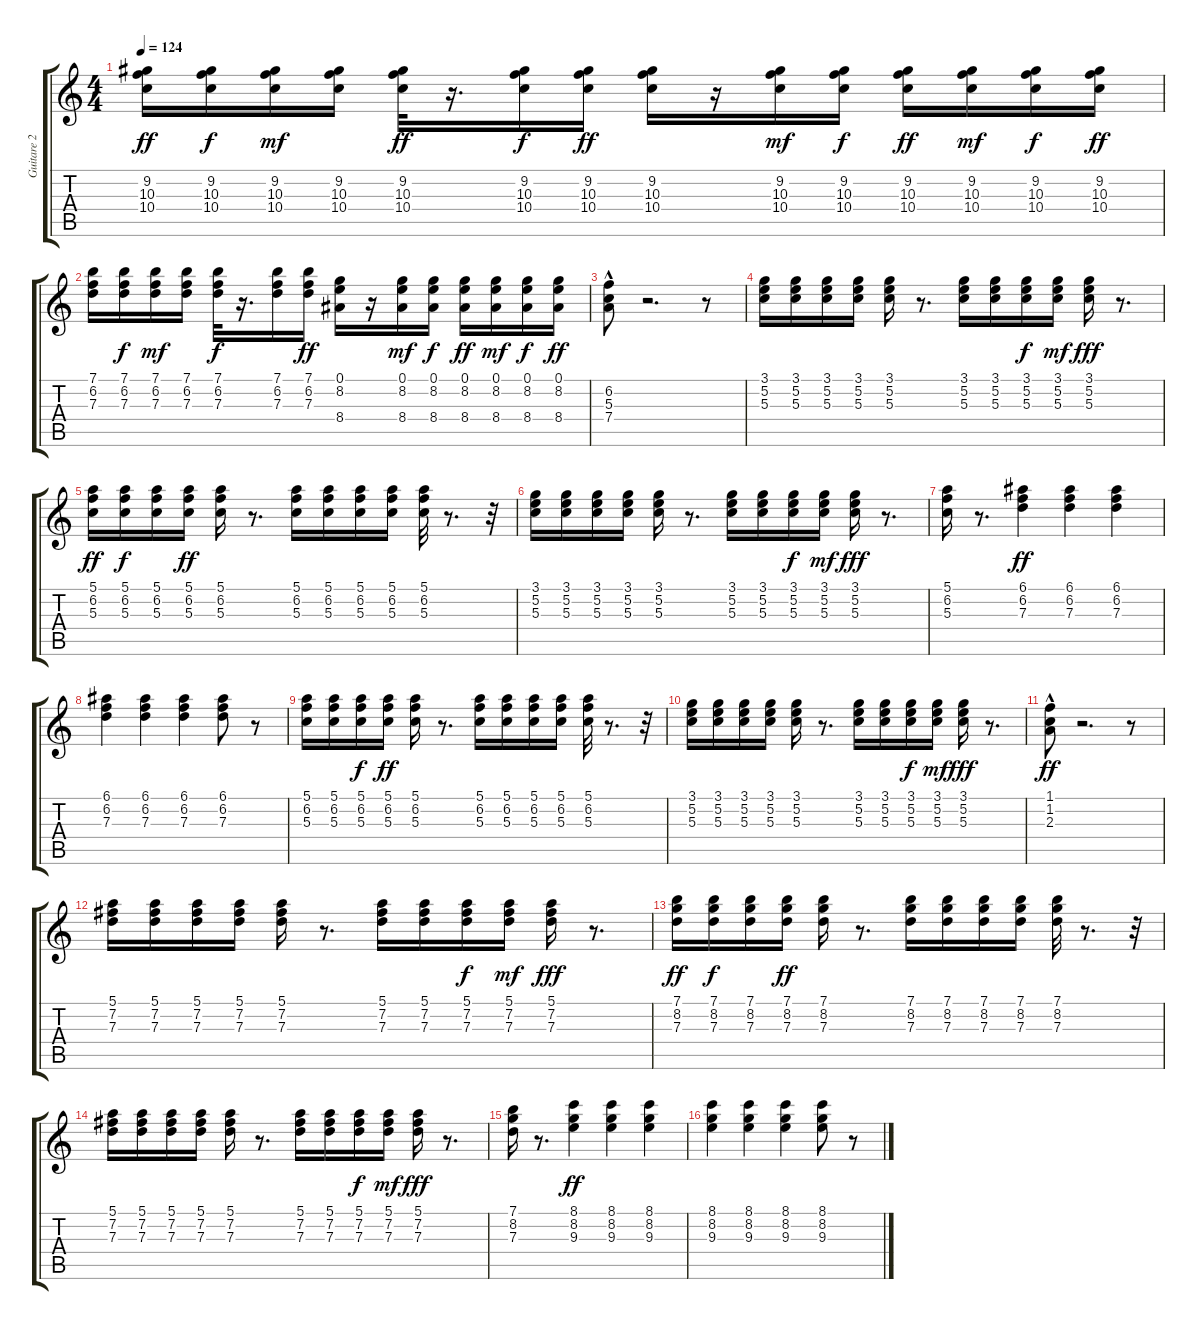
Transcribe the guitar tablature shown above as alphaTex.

\track ("Guitare 2" "Guitare 2") {instrument acousticguitarsteel}
\staff {score tabs}
\tuning (E4 B3 G3 D3 A2 E2) {hide}
\ts (4 4)
\tempo 124
\clef g2
\ks c
(9.2 10.3 10.4).16{dy ff} (9.2 10.3 10.4).16{dy f} (9.2 10.3 10.4).16{dy mf} (9.2 10.3 10.4).16 (9.2 10.3 10.4).32{dy ff} r.16{d} (9.2 10.3 10.4).16{dy f} (9.2 10.3 10.4).16{dy ff} (9.2 10.3 10.4).16 r.16 (9.2 10.3 10.4).16{dy mf} (9.2 10.3 10.4).16{dy f} (9.2 10.3 10.4).16{dy ff} (9.2 10.3 10.4).16{dy mf} (9.2 10.3 10.4).16{dy f} (9.2 10.3 10.4).16{dy ff} |
(7.1 6.2 7.3).16 (7.1 6.2 7.3).16{dy f} (7.1 6.2 7.3).16{dy mf} (7.1 6.2 7.3).16 (7.1 6.2 7.3).32{dy f} r.16{d} (7.1 6.2 7.3).16 (7.1 6.2 7.3).16{dy ff} (0.1 8.2 8.4).16 r.16 (0.1 8.2 8.4).16{dy mf} (0.1 8.2 8.4).16{dy f} (0.1 8.2 8.4).16{dy ff} (0.1 8.2 8.4).16{dy mf} (0.1 8.2 8.4).16{dy f} (0.1 8.2 8.4).16{dy ff} |
(6.2 5.3 7.4{hac}).8 r.2{d} r.8 |
(3.1 5.2 5.3).16 (3.1 5.2 5.3).16 (3.1 5.2 5.3).16 (3.1 5.2 5.3).16 (3.1 5.2 5.3).16 r.8{d} (3.1 5.2 5.3).16 (3.1 5.2 5.3).16 (3.1 5.2 5.3).16{dy f} (3.1 5.2 5.3).16{dy mf} (3.1 5.2 5.3).16{dy fff} r.8{d} |
(5.1 6.2 5.3).16{dy ff} (5.1 6.2 5.3).16{dy f} (5.1 6.2 5.3).16 (5.1 6.2 5.3).16{dy ff} (5.1 6.2 5.3).16 r.8{d} (5.1 6.2 5.3).16 (5.1 6.2 5.3).16 (5.1 6.2 5.3).16 (5.1 6.2 5.3).16 (5.1 6.2 5.3).32 r.8{d} r.32 |
(3.1 5.2 5.3).16 (3.1 5.2 5.3).16 (3.1 5.2 5.3).16 (3.1 5.2 5.3).16 (3.1 5.2 5.3).16 r.8{d} (3.1 5.2 5.3).16 (3.1 5.2 5.3).16 (3.1 5.2 5.3).16{dy f} (3.1 5.2 5.3).16{dy mf} (3.1 5.2 5.3).16{dy fff} r.8{d} |
(5.1 6.2 5.3).16 r.8{d} (6.1 6.2 7.3).4{dy ff} (6.1 6.2 7.3).4 (6.1 6.2 7.3).4 |
(6.1 6.2 7.3).4 (6.1 6.2 7.3).4 (6.1 6.2 7.3).4 (6.1 6.2 7.3).8 r.8 |
(5.1 6.2 5.3).16 (5.1 6.2 5.3).16 (5.1 6.2 5.3).16{dy f} (5.1 6.2 5.3).16{dy ff} (5.1 6.2 5.3).16 r.8{d} (5.1 6.2 5.3).16 (5.1 6.2 5.3).16 (5.1 6.2 5.3).16 (5.1 6.2 5.3).16 (5.1 6.2 5.3).32 r.8{d} r.32 |
(3.1 5.2 5.3).16 (3.1 5.2 5.3).16 (3.1 5.2 5.3).16 (3.1 5.2 5.3).16 (3.1 5.2 5.3).16 r.8{d} (3.1 5.2 5.3).16 (3.1 5.2 5.3).16 (3.1 5.2 5.3).16{dy f} (3.1 5.2 5.3).16{dy mf} (3.1 5.2 5.3).16{dy fff} r.8{d} |
(1.1 1.2 2.3{hac}).8{dy ff} r.2{d} r.8 |
(5.1 7.2 7.3).16 (5.1 7.2 7.3).16 (5.1 7.2 7.3).16 (5.1 7.2 7.3).16 (5.1 7.2 7.3).16 r.8{d} (5.1 7.2 7.3).16 (5.1 7.2 7.3).16 (5.1 7.2 7.3).16{dy f} (5.1 7.2 7.3).16{dy mf} (5.1 7.2 7.3).16{dy fff} r.8{d} |
(7.1 8.2 7.3).16{dy ff} (7.1 8.2 7.3).16{dy f} (7.1 8.2 7.3).16 (7.1 8.2 7.3).16{dy ff} (7.1 8.2 7.3).16 r.8{d} (7.1 8.2 7.3).16 (7.1 8.2 7.3).16 (7.1 8.2 7.3).16 (7.1 8.2 7.3).16 (7.1 8.2 7.3).32 r.8{d} r.32 |
(5.1 7.2 7.3).16 (5.1 7.2 7.3).16 (5.1 7.2 7.3).16 (5.1 7.2 7.3).16 (5.1 7.2 7.3).16 r.8{d} (5.1 7.2 7.3).16 (5.1 7.2 7.3).16 (5.1 7.2 7.3).16{dy f} (5.1 7.2 7.3).16{dy mf} (5.1 7.2 7.3).16{dy fff} r.8{d} |
(7.1 8.2 7.3).16 r.8{d} (8.1 8.2 9.3).4{dy ff} (8.1 8.2 9.3).4 (8.1 8.2 9.3).4 |
(8.1 8.2 9.3).4 (8.1 8.2 9.3).4 (8.1 8.2 9.3).4 (8.1 8.2 9.3).8 r.8
